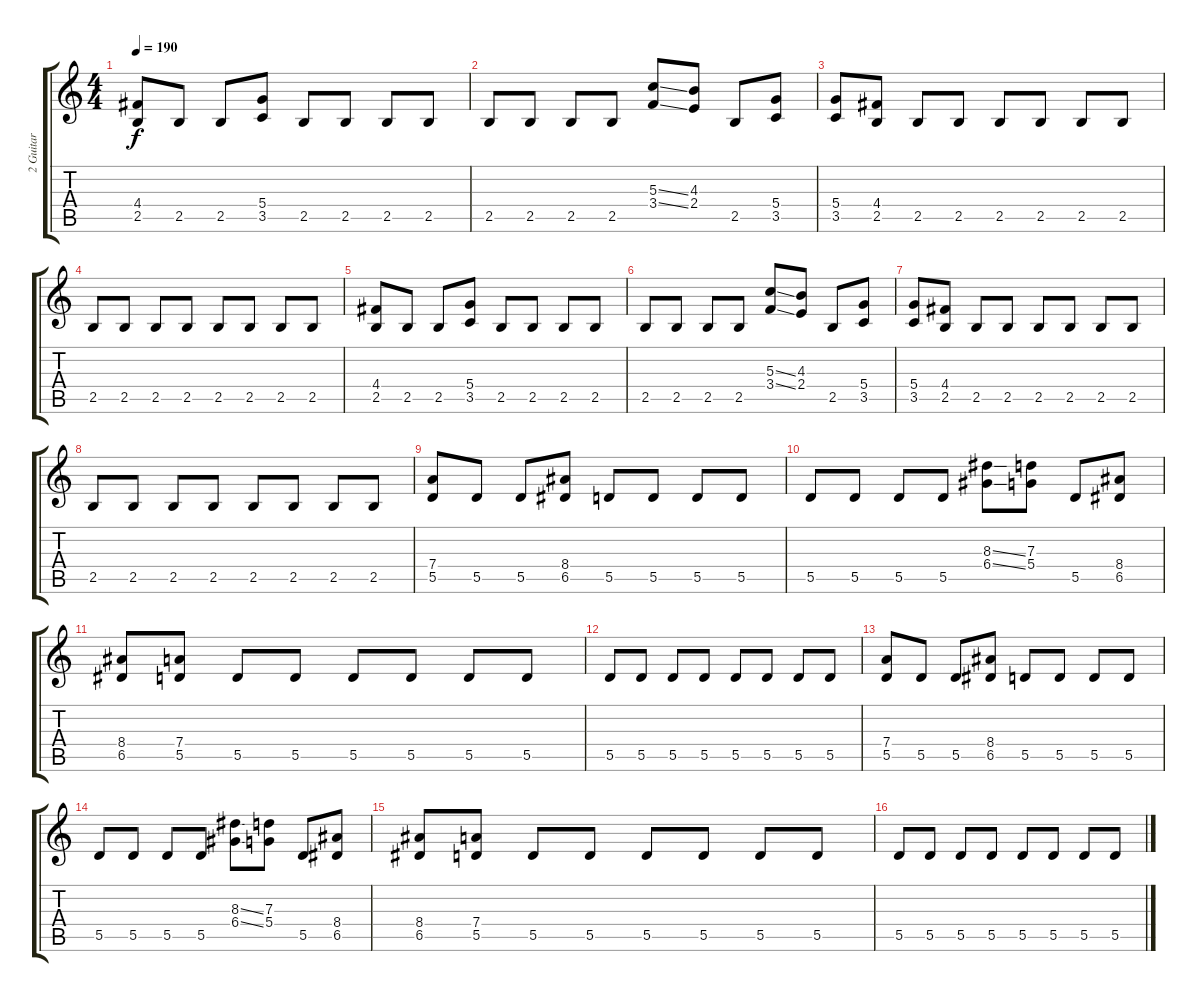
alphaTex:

\track ("2 Guitar" "2 Guitar") {instrument distortionguitar}
\staff {score tabs}
\tuning (E4 B3 G3 D3 A2 E2) {hide}
\ts (4 4)
\tempo 190
\clef g2
\ks c
(4.4 2.5).8{dy f} 2.5.8 2.5.8 (5.4 3.5).8 2.5.8 2.5.8 2.5.8 2.5.8 |
2.5.8 2.5.8 2.5.8 2.5.8 (5.3{ss} 3.4{ss}).8 (4.3 2.4).8 2.5.8 (5.4 3.5).8 |
(5.4 3.5).8 (4.4 2.5).8 2.5.8 2.5.8 2.5.8 2.5.8 2.5.8 2.5.8 |
2.5.8 2.5.8 2.5.8 2.5.8 2.5.8 2.5.8 2.5.8 2.5.8 |
(4.4 2.5).8 2.5.8 2.5.8 (5.4 3.5).8 2.5.8 2.5.8 2.5.8 2.5.8 |
2.5.8 2.5.8 2.5.8 2.5.8 (5.3{ss} 3.4{ss}).8 (4.3 2.4).8 2.5.8 (5.4 3.5).8 |
(5.4 3.5).8 (4.4 2.5).8 2.5.8 2.5.8 2.5.8 2.5.8 2.5.8 2.5.8 |
2.5.8 2.5.8 2.5.8 2.5.8 2.5.8 2.5.8 2.5.8 2.5.8 |
(7.4 5.5).8 5.5.8 5.5.8 (8.4 6.5).8 5.5.8 5.5.8 5.5.8 5.5.8 |
5.5.8 5.5.8 5.5.8 5.5.8 (8.3{ss} 6.4{ss}).8 (7.3 5.4).8 5.5.8 (8.4 6.5).8 |
(8.4 6.5).8 (7.4 5.5).8 5.5.8 5.5.8 5.5.8 5.5.8 5.5.8 5.5.8 |
5.5.8 5.5.8 5.5.8 5.5.8 5.5.8 5.5.8 5.5.8 5.5.8 |
(7.4 5.5).8 5.5.8 5.5.8 (8.4 6.5).8 5.5.8 5.5.8 5.5.8 5.5.8 |
5.5.8 5.5.8 5.5.8 5.5.8 (8.3{ss} 6.4{ss}).8 (7.3 5.4).8 5.5.8 (8.4 6.5).8 |
(8.4 6.5).8 (7.4 5.5).8 5.5.8 5.5.8 5.5.8 5.5.8 5.5.8 5.5.8 |
5.5.8 5.5.8 5.5.8 5.5.8 5.5.8 5.5.8 5.5.8 5.5.8
